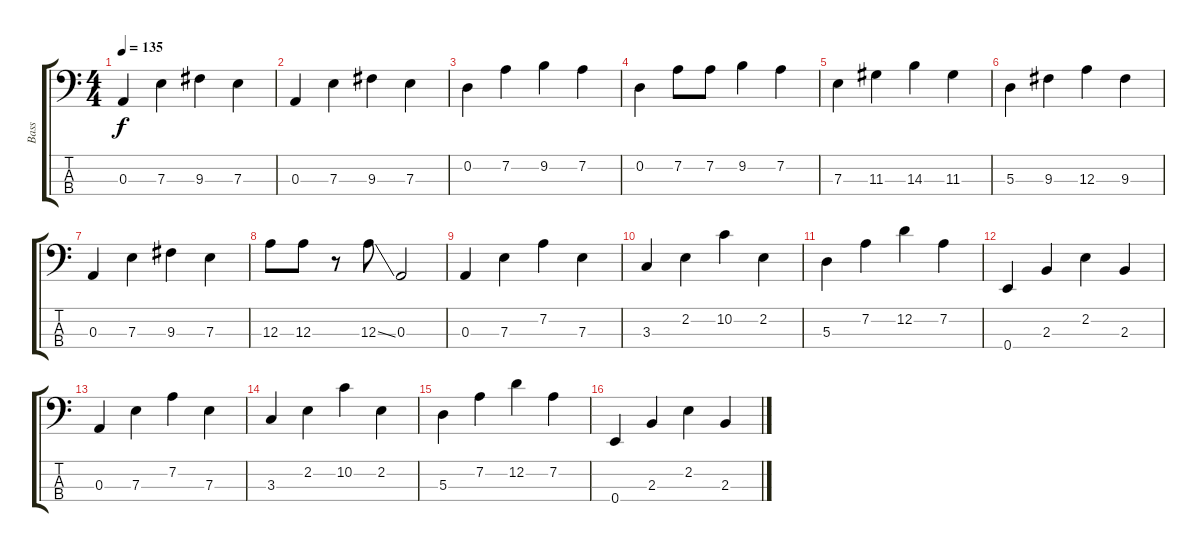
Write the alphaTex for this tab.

\track ("Bass" "Bass") {instrument fretlessbass}
\staff {score tabs}
\tuning (G2 D2 A1 E1) {hide}
\ts (4 4)
\tempo 135
\clef f4
\ks c
0.3.4{dy f instrument fretlessbass} 7.3.4 9.3.4 7.3.4 |
0.3.4 7.3.4 9.3.4 7.3.4 |
0.2.4 7.2.4 9.2.4 7.2.4 |
0.2.4 7.2.8 7.2.8 9.2.4 7.2.4 |
7.3.4 11.3.4 14.3.4 11.3.4 |
5.3.4 9.3.4 12.3.4 9.3.4 |
0.3.4 7.3.4 9.3.4 7.3.4 |
12.3.8 12.3.8 r.8 12.3{ss}.8 0.3.2 |
0.3.4 7.3.4 7.2.4 7.3.4 |
3.3.4 2.2.4 10.2.4 2.2.4 |
5.3.4 7.2.4 12.2.4 7.2.4 |
0.4.4 2.3.4 2.2.4 2.3.4 |
0.3.4 7.3.4 7.2.4 7.3.4 |
3.3.4 2.2.4 10.2.4 2.2.4 |
5.3.4 7.2.4 12.2.4 7.2.4 |
0.4.4 2.3.4 2.2.4 2.3.4
